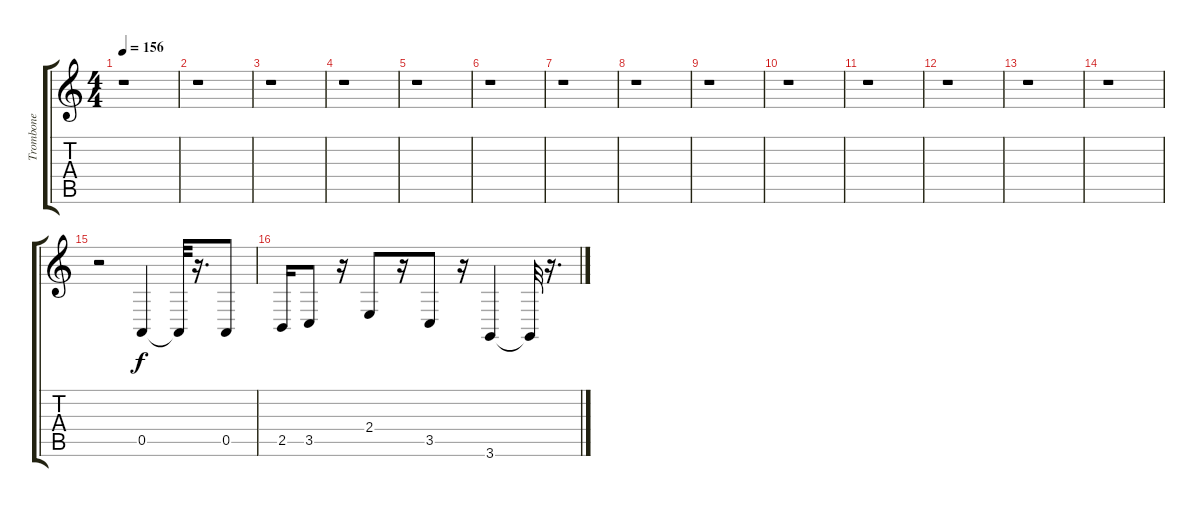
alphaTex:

\track ("Trombone" "Trombone") {instrument trombone}
\staff {score tabs}
\tuning (E4 B3 G3 D3 A2 E2) {hide}
\ts (4 4)
\tempo 156
\clef g2
\ks c
r.1{dy f} |
r.1 |
r.1 |
r.1 |
r.1 |
r.1 |
r.1 |
r.1 |
r.1 |
r.1 |
r.1 |
r.1 |
r.1 |
r.1 |
r.2 0.5.4 0.5{t}.32 r.16{d} 0.5.8{volume 12} |
2.5.16 3.5.8 r.16 2.4.8 r.16 3.5.8 r.16 3.6.4 3.6{t}.32 r.16{d}
